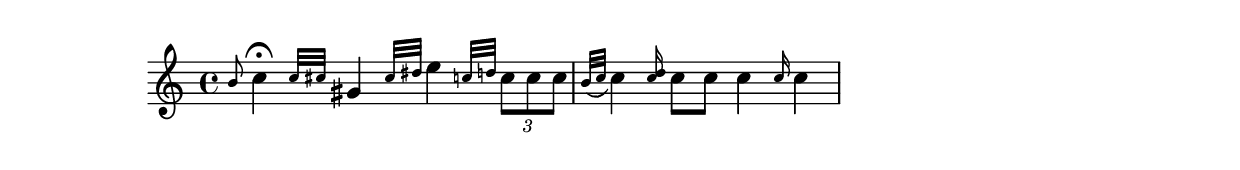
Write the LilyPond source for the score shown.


\version "1.9.4"

\header{
texidoc="
Grace notes are typeset as an encapsulated piece of music. You can
have beams, notes, chords, stems etc. within a @code{\grace} section.
Slurs that start within a grace section, but aren't ended are attached
to the next normal note.  Grace notes have zero duration.  If there
are tuplets, the grace notes won't be under the brace.  Grace notes
can have accidentals, but they are (currently) spaced at a fixed
distance.  Grace notes (of course) come before the accidentals of the
main note.  Grace notes can also be positioned after the main note.

Grace notes without beams should have a slash, if @code{flagStyle} is
not set.  Main note scripts don't end up on the grace note.

"
}

\score {\notes \context Voice = VA \relative c'' {
	\grace b8 c4\fermata
	\grace {  c32[ cis32] } gis4
	\grace {  cis32[ dis32] } e4
	\grace {  c32[ d] }\times 2/3 {  c8[ c c] }
	 \grace {  b32[ ( c32] }   c4)
	\grace  <c d>16  c8[ c8]
%	\grace  c16  c8[ c8]
        %% broken?
	%%\grace  { \property Grace.graceAlignPosition = \right c16} c4
	c4 \grace  { c16 } c4
}
\paper {raggedright = ##t}
\midi{ }
}

